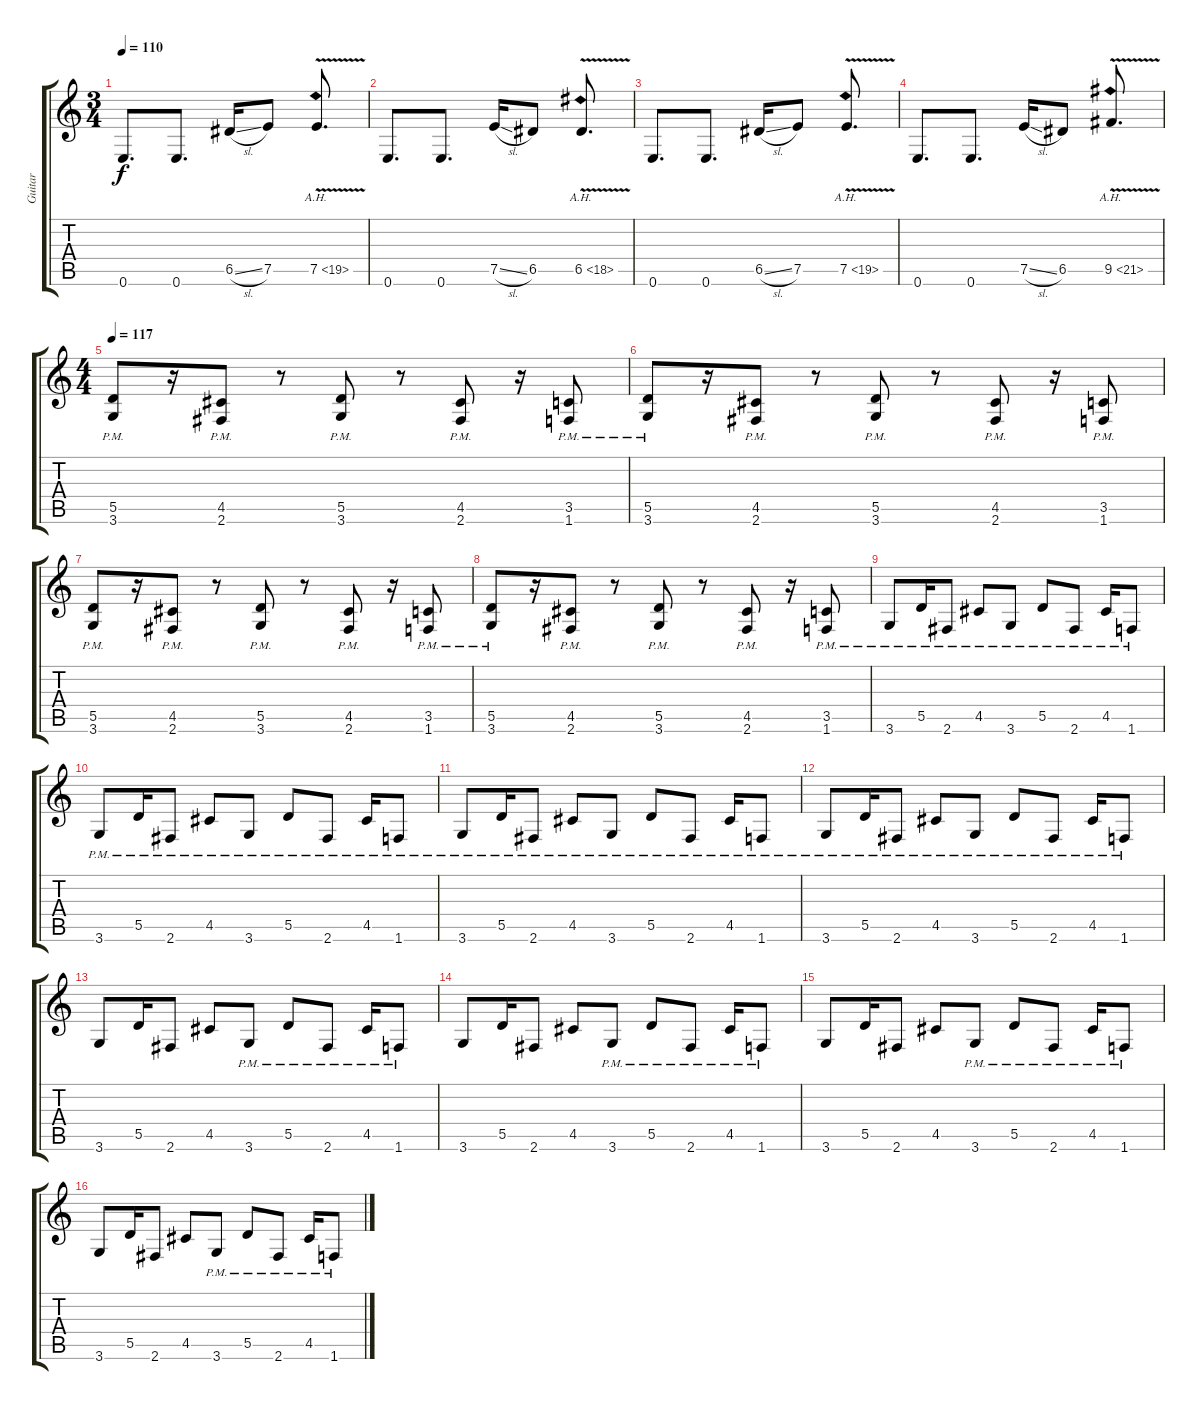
\track ("Guitar" "Guitar") {instrument distortionguitar}
\staff {score tabs}
\tuning (E4 B3 G3 D3 A2 E2) {hide}
\ts (3 4)
\tempo 110
\clef g2
\ks c
0.6.8{d dy f} 0.6.8{d} 6.5{sl}.16 7.5.8 7.5{ah 12 v}.8{d} |
0.6.8{d} 0.6.8{d} 7.5{sl}.16 6.5.8 6.5{ah 12 v}.8{d} |
0.6.8{d} 0.6.8{d} 6.5{sl}.16 7.5.8 7.5{ah 12 v}.8{d} |
0.6.8{d} 0.6.8{d} 7.5{sl}.16 6.5.8 9.5{ah 12 v}.8{d} |
\ts (4 4)
\tempo 117
(5.5{pm} 3.6{pm}).8 r.16 (4.5{pm} 2.6{pm}).8 r.8 (5.5{pm} 3.6{pm}).8 r.8 (4.5{pm} 2.6{pm}).8 r.16 (3.5{pm} 1.6{pm}).8 |
(5.5{pm} 3.6{pm}).8 r.16 (4.5{pm} 2.6{pm}).8 r.8 (5.5{pm} 3.6{pm}).8 r.8 (4.5{pm} 2.6{pm}).8 r.16 (3.5{pm} 1.6{pm}).8 |
(5.5{pm} 3.6{pm}).8 r.16 (4.5{pm} 2.6{pm}).8 r.8 (5.5{pm} 3.6{pm}).8 r.8 (4.5{pm} 2.6{pm}).8 r.16 (3.5{pm} 1.6{pm}).8 |
(5.5{pm} 3.6{pm}).8 r.16 (4.5{pm} 2.6{pm}).8 r.8 (5.5{pm} 3.6{pm}).8 r.8 (4.5{pm} 2.6{pm}).8 r.16 (3.5{pm} 1.6{pm}).8 |
3.6{pm}.8 5.5{pm}.16 2.6{pm}.8 4.5{pm}.8 3.6{pm}.8 5.5{pm}.8 2.6{pm}.8 4.5{pm}.16 1.6{pm}.8 |
3.6{pm}.8 5.5{pm}.16 2.6{pm}.8 4.5{pm}.8 3.6{pm}.8 5.5{pm}.8 2.6{pm}.8 4.5{pm}.16 1.6{pm}.8 |
3.6{pm}.8 5.5{pm}.16 2.6{pm}.8 4.5{pm}.8 3.6{pm}.8 5.5{pm}.8 2.6{pm}.8 4.5{pm}.16 1.6{pm}.8 |
3.6{pm}.8 5.5{pm}.16 2.6{pm}.8 4.5{pm}.8 3.6{pm}.8 5.5{pm}.8 2.6{pm}.8 4.5{pm}.16 1.6{pm}.8 |
3.6.8 5.5.16 2.6.8 4.5.8 3.6{pm}.8 5.5{pm}.8 2.6{pm}.8 4.5{pm}.16 1.6{pm}.8 |
3.6.8 5.5.16 2.6.8 4.5.8 3.6{pm}.8 5.5{pm}.8 2.6{pm}.8 4.5{pm}.16 1.6{pm}.8 |
3.6.8 5.5.16 2.6.8 4.5.8 3.6{pm}.8 5.5{pm}.8 2.6{pm}.8 4.5{pm}.16 1.6{pm}.8 |
3.6.8 5.5.16 2.6.8 4.5.8 3.6{pm}.8 5.5{pm}.8 2.6{pm}.8 4.5{pm}.16 1.6{pm}.8
